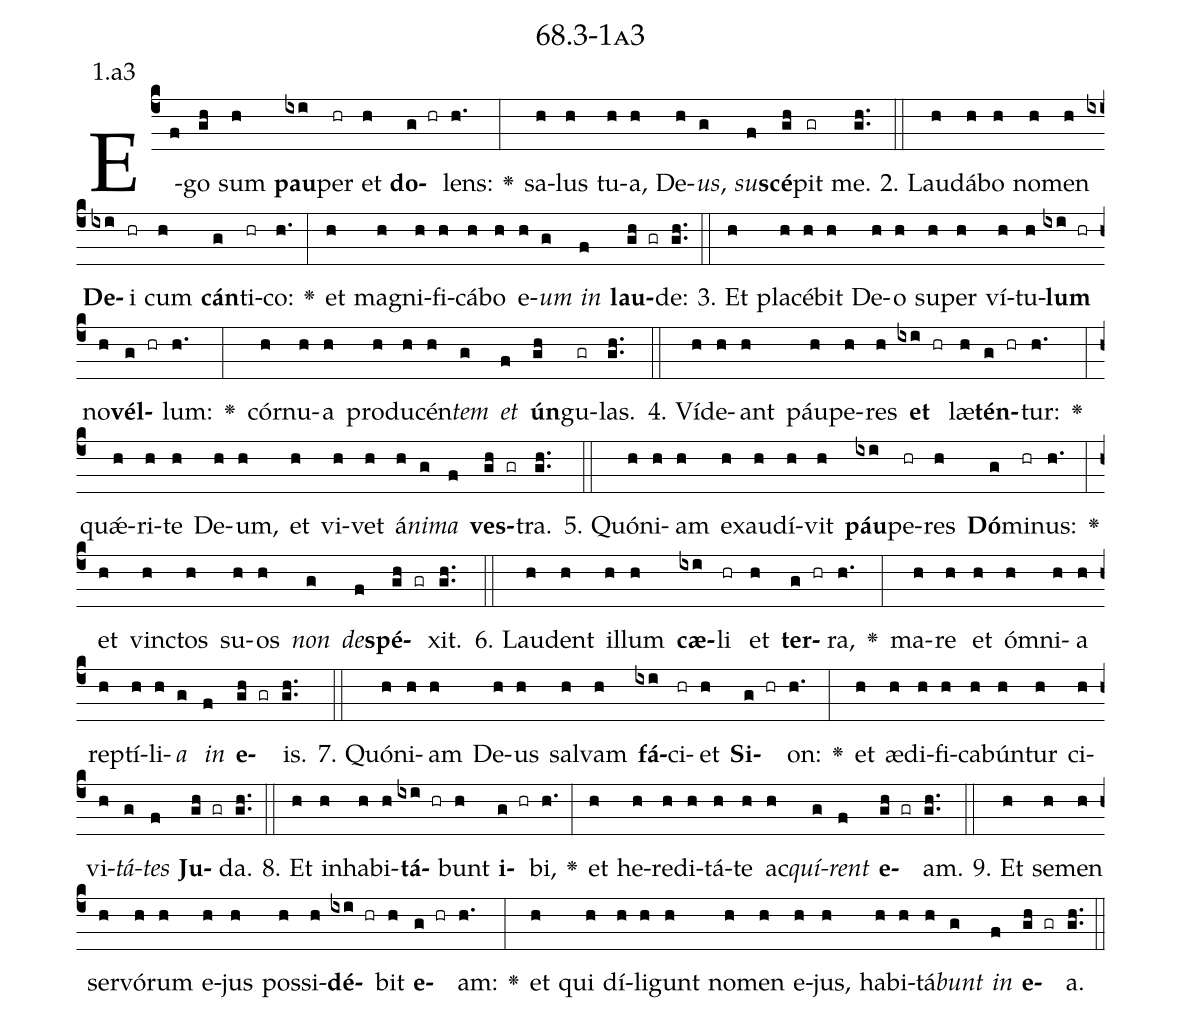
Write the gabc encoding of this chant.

name: 68.3-1a3;
annotation: 1.a3;
%%
(c4)E(f)go(gh) sum(h) <b>pau</b>(ixi)per(hr) et(h) <b>do</b>(g hr)lens:(h.) <v>\greheightstar</v>(:) sa(h)lus(h) tu(h)a,(h) De(h)<i>us</i>,(g) <i>su</i>(f)<b>scé</b>(gh)pit(gr) me.(gh..) (::)
2. Lau(h)dá(h)bo(h) no(h)men(h) <b>De</b>(ixi)i(hr) cum(h) <b>cán</b>(g)ti(hr)co:(h.) <v>\greheightstar</v>(:) et(h) ma(h)gni(h)fi(h)cá(h)bo(h) e(h)<i>um</i>(g) <i>in</i>(f) <b>lau</b>(gh gr)de:(gh..) (::)
3. Et(h) pla(h)cé(h)bit(h) De(h)o(h) su(h)per(h) ví(h)tu(h)<b>lum</b>(ixi hr) no(h)<b>vél</b>(g hr)lum:(h.) <v>\greheightstar</v>(:) cór(h)nu(h)a(h) pro(h)du(h)cén(h)<i>tem</i>(g) <i>et</i>(f) <b>ún</b>(gh)gu(gr)las.(gh..) (::)
4. Ví(h)de(h)ant(h) páu(h)pe(h)res(h) <b>et</b>(ixi hr) læ(h)<b>tén</b>(g hr)tur:(h.) <v>\greheightstar</v>(:) quǽ(h)ri(h)te(h) De(h)um,(h) et(h) vi(h)vet(h) á(h)<i>ni</i>(g)<i>ma</i>(f) <b>ves</b>(gh gr)tra.(gh..) (::)
5. Quón(h)i(h)am(h) ex(h)au(h)dí(h)vit(h) <b>páu</b>(ixi)pe(hr)res(h) <b>Dó</b>(g)mi(hr)nus:(h.) <v>\greheightstar</v>(:) et(h) vinc(h)tos(h) su(h)os(h) <i>non</i>(g) <i>de</i>(f)<b>spé</b>(gh gr)xit.(gh..) (::)
6. Lau(h)dent(h) il(h)lum(h) <b>cæ</b>(ixi)li(hr) et(h) <b>ter</b>(g hr)ra,(h.) <v>\greheightstar</v>(:) ma(h)re(h) et(h) óm(h)ni(h)a(h) rep(h)tí(h)li(h)<i>a</i>(g) <i>in</i>(f) <b>e</b>(gh gr)is.(gh..) (::)
7. Quón(h)i(h)am(h) De(h)us(h) sal(h)vam(h) <b>fá</b>(ixi)ci(hr)et(h) <b>Si</b>(g hr)on:(h.) <v>\greheightstar</v>(:) et(h) æ(h)di(h)fi(h)ca(h)bún(h)tur(h) ci(h)vi(h)<i>tá</i>(g)<i>tes</i>(f) <b>Ju</b>(gh gr)da.(gh..) (::)
8. Et(h) in(h)ha(h)bi(h)<b>tá</b>(ixi hr)bunt(h) <b>i</b>(g hr)bi,(h.) <v>\greheightstar</v>(:) et(h) he(h)re(h)di(h)tá(h)te(h) ac(h)<i>quí</i>(g)<i>rent</i>(f) <b>e</b>(gh gr)am.(gh..) (::)
9. Et(h) se(h)men(h) ser(h)vó(h)rum(h) e(h)jus(h) pos(h)si(h)<b>dé</b>(ixi hr)bit(h) <b>e</b>(g hr)am:(h.) <v>\greheightstar</v>(:) et(h) qui(h) dí(h)li(h)gunt(h) no(h)men(h) e(h)jus,(h) ha(h)bi(h)tá(h)<i>bunt</i>(g) <i>in</i>(f) <b>e</b>(gh gr)a.(gh..) (::)
